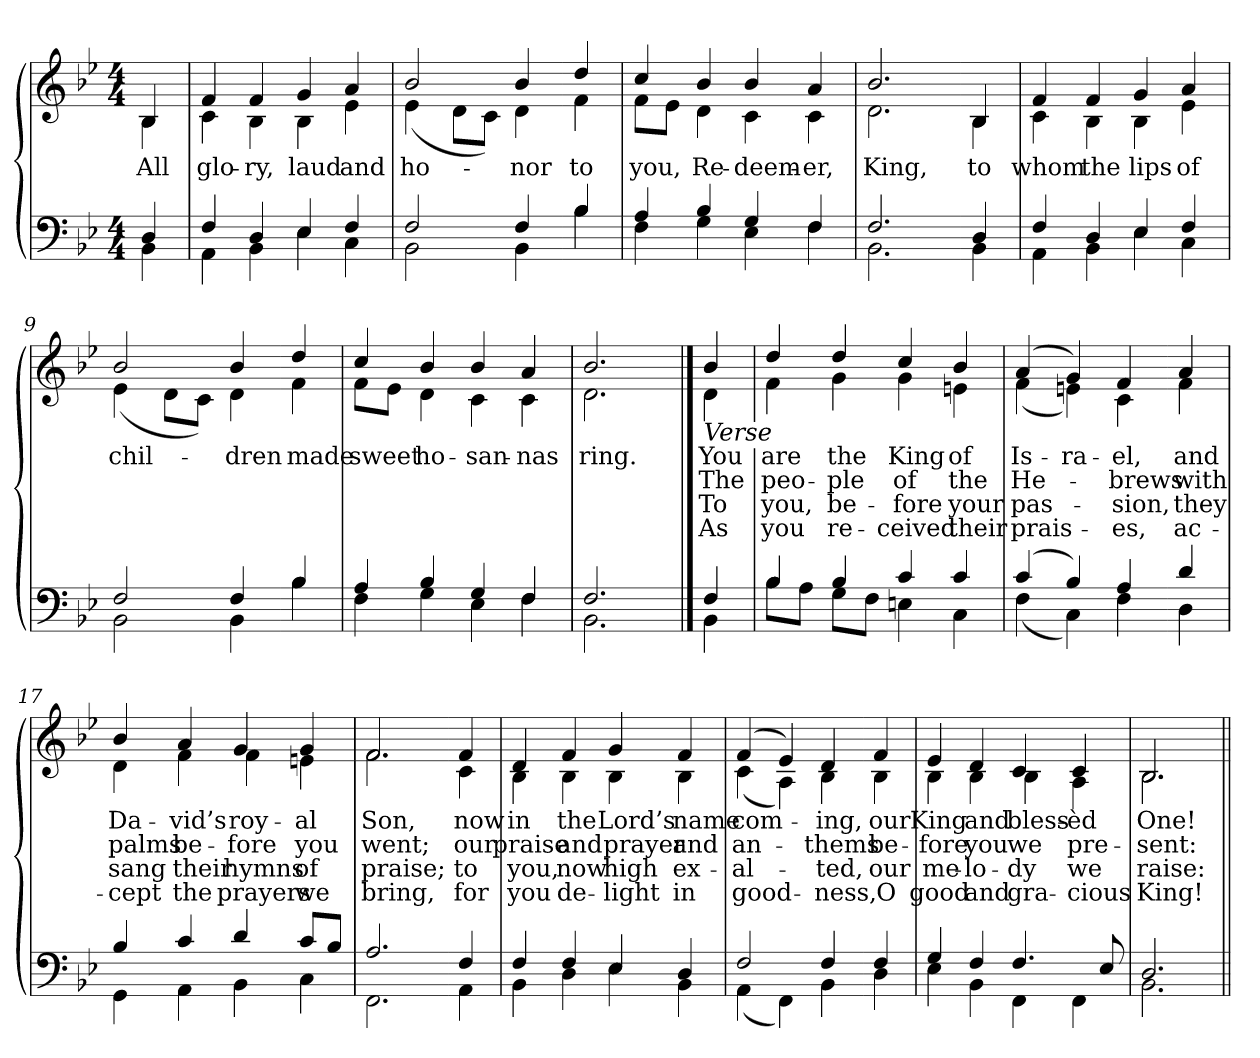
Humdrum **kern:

**kern	**kern	**text	**text	**text	**text
*part2	*part1	*part1	*part1	*part1	*part1
*staff2	*staff1	*staff1	*staff1	*staff1	*staff1
*clefF4	*clefG2	*	*	*	*
*k[b-e-]	*k[b-e-]	*	*	*	*
*M4/4	*M4/4	*	*	*	*
=1	=1	=1	=1	=1	=1
*^	*	*	*	*	*
!	!	!LO:TX:b:i:t=Refrain	!	!	!	!
!	!	!	!LO:LY:b	!	!	!
*	*	*^	*	*	*	*
4D/	4BB-\	4B-/	4B-\	All	.	.	.
=2	=2	=2	=2	=2	=2	=2	=2
!	!	!	!	!LO:LY:b	!	!	!
4F/	4AA\	4f/	4c\	glo-	.	.	.
!	!	!	!	!LO:LY:b	!	!	!
4D/	4BB-\	4f/	4B-\	-ry,	.	.	.
!	!	!	!	!LO:LY:b	!	!	!
4E-/	4E-\	4g/	4B-\	laud	.	.	.
!	!	!	!	!LO:LY:b	!	!	!
4F/	4C\	4a/	4e-\	and	.	.	.
=3	=3	=3	=3	=3	=3	=3	=3
!	!	!	!	!LO:LY:b	!	!	!
2F/	2BB-\	2b-/	(<4e-\	ho-	.	.	.
.	.	.	8d\L	.	.	.	.
.	.	.	8c\J)	.	.	.	.
!	!	!	!	!LO:LY:b	!	!	!
4F/	4BB-\	4b-/	4d\	-nor	.	.	.
!!LO:LB:g=z	!!
=4-	=4-	=4-	=4-	=4-	=4-	=4-	=4-
!	!	!	!	!LO:LY:b	!	!	!
4B-/	4B-\	4dd/	4f\	to	.	.	.
=5	=5	=5	=5	=5	=5	=5	=5
!	!	!	!	!LO:LY:b	!	!	!
4A/	4F\	4cc/	8f\L	you,	.	.	.
.	.	.	8e-\J	.	.	.	.
!	!	!	!	!LO:LY:b	!	!	!
4B-/	4G\	4b-/	4d\	Re-	.	.	.
!	!	!	!	!LO:LY:b	!	!	!
4G/	4E-\	4b-/	4c\	-deem-	.	.	.
!	!	!	!	!LO:LY:b	!	!	!
4F/	4F\	4a/	4c\	-er,	.	.	.
=6	=6	=6	=6	=6	=6	=6	=6
!	!	!	!	!LO:LY:b	!	!	!
2.F/	2.BB-\	2.b-/	2.d\	King,	.	.	.
!!LO:LB:g=z	!!
=7-	=7-	=7-	=7-	=7-	=7-	=7-	=7-
!	!	!	!	!LO:LY:b	!	!	!
4D/	4BB-\	4B-/	4B-\	to	.	.	.
=8	=8	=8	=8	=8	=8	=8	=8
!	!	!	!	!LO:LY:b	!	!	!
4F/	4AA\	4f/	4c\	whom	.	.	.
!	!	!	!	!LO:LY:b	!	!	!
4D/	4BB-\	4f/	4B-\	the	.	.	.
!	!	!	!	!LO:LY:b	!	!	!
4E-/	4E-\	4g/	4B-\	lips	.	.	.
!	!	!	!	!LO:LY:b	!	!	!
4F/	4C\	4a/	4e-\	of	.	.	.
=9	=9	=9	=9	=9	=9	=9	=9
!	!	!	!	!LO:LY:b	!	!	!
2F/	2BB-\	2b-/	(<4e-\	chil-	.	.	.
.	.	.	8d\L	.	.	.	.
.	.	.	8c\J)	.	.	.	.
!	!	!	!	!LO:LY:b	!	!	!
4F/	4BB-\	4b-/	4d\	-dren	.	.	.
!!LO:LB:g=z	!!
=10-	=10-	=10-	=10-	=10-	=10-	=10-	=10-
!	!	!	!	!LO:LY:b	!	!	!
4B-/	4B-\	4dd/	4f\	made	.	.	.
=11	=11	=11	=11	=11	=11	=11	=11
!	!	!	!	!LO:LY:b	!	!	!
4A/	4F\	4cc/	8f\L	sweet	.	.	.
.	.	.	8e-\J	.	.	.	.
!	!	!	!	!LO:LY:b	!	!	!
4B-/	4G\	4b-/	4d\	ho-	.	.	.
!	!	!	!	!LO:LY:b	!	!	!
4G/	4E-\	4b-/	4c\	-san-	.	.	.
!	!	!	!	!LO:LY:b	!	!	!
4F/	4F\	4a/	4c\	-nas	.	.	.
=12	=12	=12	=12	=12	=12	=12	=12
!	!	!	!	!LO:LY:b	!	!	!
2.F/	2.BB-\	2.b-/	2.d\	ring.	.	.	.
!!LO:LB:g=z	!!
==13	==13	==13	==13	==13	==13	==13	==13
!	!	!LO:TX:b:i:t=Verse	!	!	!	!	!
!	!	!	!	!LO:LY:b	!LO:LY:b	!LO:LY:b	!LO:LY:b
4F/	4BB-\	4b-/	4d\	You	The	To	As
=14	=14	=14	=14	=14	=14	=14	=14
!	!	!	!	!LO:LY:b	!LO:LY:b	!LO:LY:b	!LO:LY:b
4B-/	8B-\L	4dd/	4f\	are	peo-	you,	you
.	8A\J	.	.	.	.	.	.
!	!	!	!	!LO:LY:b	!LO:LY:b	!LO:LY:b	!LO:LY:b
4B-/	8G\L	4dd/	4g\	the	-ple	be-	re-
.	8F\J	.	.	.	.	.	.
!	!	!	!	!LO:LY:b	!LO:LY:b	!LO:LY:b	!LO:LY:b
4c/	4En\	4cc/	4g\	King	of	-fore	-ceived
!	!	!	!	!LO:LY:b	!LO:LY:b	!LO:LY:b	!LO:LY:b
4c/	4C\	4b-/	4en\	of	the	your	their
=15	=15	=15	=15	=15	=15	=15	=15
!	!	!	!	!LO:LY:b	!LO:LY:b	!LO:LY:b	!LO:LY:b
(>4c/	(<4F\	(>4a/	(<4f\	Is-	He-	pas-	prais-
!	!	!	!	!LO:LY:b	!	!	!
4B-/)	4C\)	4g/)	4en\)	-ra-	.	.	.
!	!	!	!	!LO:LY:b	!LO:LY:b	!LO:LY:b	!LO:LY:b
4A/	4F\	4f/	4c\	-el,	-brews	-sion,	-es,
!!LO:LB:g=z	!!
=16-	=16-	=16-	=16-	=16-	=16-	=16-	=16-
!	!	!	!	!LO:LY:b	!LO:LY:b	!LO:LY:b	!LO:LY:b
4d/	4D\	4a/	4f\	and	with	they	ac-
=17	=17	=17	=17	=17	=17	=17	=17
!	!	!	!	!LO:LY:b	!LO:LY:b	!LO:LY:b	!LO:LY:b
4B-/	4GG\	4b-/	4d\	Da-	palms	sang	-cept
!	!	!	!	!LO:LY:b	!LO:LY:b	!LO:LY:b	!LO:LY:b
4c/	4AA\	4a/	4f\	-vid’s	be-	their	the
!	!	!	!	!LO:LY:b	!LO:LY:b	!LO:LY:b	!LO:LY:b
4d/	4BB-\	4g/	4f\	roy-	-fore	hymns	prayers
!	!	!	!	!LO:LY:b	!LO:LY:b	!LO:LY:b	!LO:LY:b
8c/L	4C\	4g/	4en\	-al	you	of	we
8B-/J	.	.	.	.	.	.	.
=18	=18	=18	=18	=18	=18	=18	=18
!	!	!	!	!LO:LY:b	!LO:LY:b	!LO:LY:b	!LO:LY:b
2.A/	2.FF\	2.f/	2.f\	Son,	went;	praise;	bring,
!!LO:LB:g=z	!!
=19-	=19-	=19-	=19-	=19-	=19-	=19-	=19-
!	!	!	!	!LO:LY:b	!LO:LY:b	!LO:LY:b	!LO:LY:b
4F/	4AA\	4f/	4c\	now	our	to	for
=20	=20	=20	=20	=20	=20	=20	=20
!	!	!	!	!LO:LY:b	!LO:LY:b	!LO:LY:b	!LO:LY:b
4F/	4BB-\	4d/	4B-\	in	praise	you,	you
!	!	!	!	!LO:LY:b	!LO:LY:b	!LO:LY:b	!LO:LY:b
4F/	4D\	4f/	4B-\	the	and	now	de-
!	!	!	!	!LO:LY:b	!LO:LY:b	!LO:LY:b	!LO:LY:b
4E-/	4E-\	4g/	4B-\	Lord’s	prayer	high	-light
!	!	!	!	!LO:LY:b	!LO:LY:b	!LO:LY:b	!LO:LY:b
4D/	4BB-\	4f/	4B-\	name	and	ex-	in
=21	=21	=21	=21	=21	=21	=21	=21
!	!	!	!	!LO:LY:b	!LO:LY:b	!LO:LY:b	!LO:LY:b
2F/	(<4AA\	(>4f/	(<4c\	com-	an-	-al-	good-
.	4FF\)	4e-/)	4A\)	.	.	.	.
!	!	!	!	!LO:LY:b	!LO:LY:b	!LO:LY:b	!LO:LY:b
4F/	4BB-\	4d/	4B-\	-ing,	-thems	-ted,	-ness,
!!LO:LB:g=z	!!
=22-	=22-	=22-	=22-	=22-	=22-	=22-	=22-
!	!	!	!	!LO:LY:b	!LO:LY:b	!LO:LY:b	!LO:LY:b
4F/	4D\	4f/	4B-\	our	be-	our	O
=23	=23	=23	=23	=23	=23	=23	=23
!	!	!	!	!LO:LY:b	!LO:LY:b	!LO:LY:b	!LO:LY:b
4G/	4E-\	4e-/	4B-\	King	-fore	me-	good
!	!	!	!	!LO:LY:b	!LO:LY:b	!LO:LY:b	!LO:LY:b
4F/	4BB-\	4d/	4B-\	and	you	-lo-	and
!	!	!	!	!LO:LY:b	!LO:LY:b	!LO:LY:b	!LO:LY:b
4.F/	4FF\	4c/	4B-\	bless-	we	-dy	gra-
!	!	!	!	!LO:LY:b	!LO:LY:b	!LO:LY:b	!LO:LY:b
.	4FF\	4c/	4A\	-èd	pre-	we	-cious
8E-/	.	.	.	.	.	.	.
=24	=24	=24	=24	=24	=24	=24	=24
!	!	!	!	!LO:LY:b	!LO:LY:b	!LO:LY:b	!LO:LY:b
2.D/	2.BB-\	2.B-/	2.B-\	One!	-sent:	raise:	King!
*v	*v	*	*	*	*	*	*
*	*v	*v	*	*	*	*
=||	=||	=||	=||	=||	=||
*-	*-	*-	*-	*-	*-
